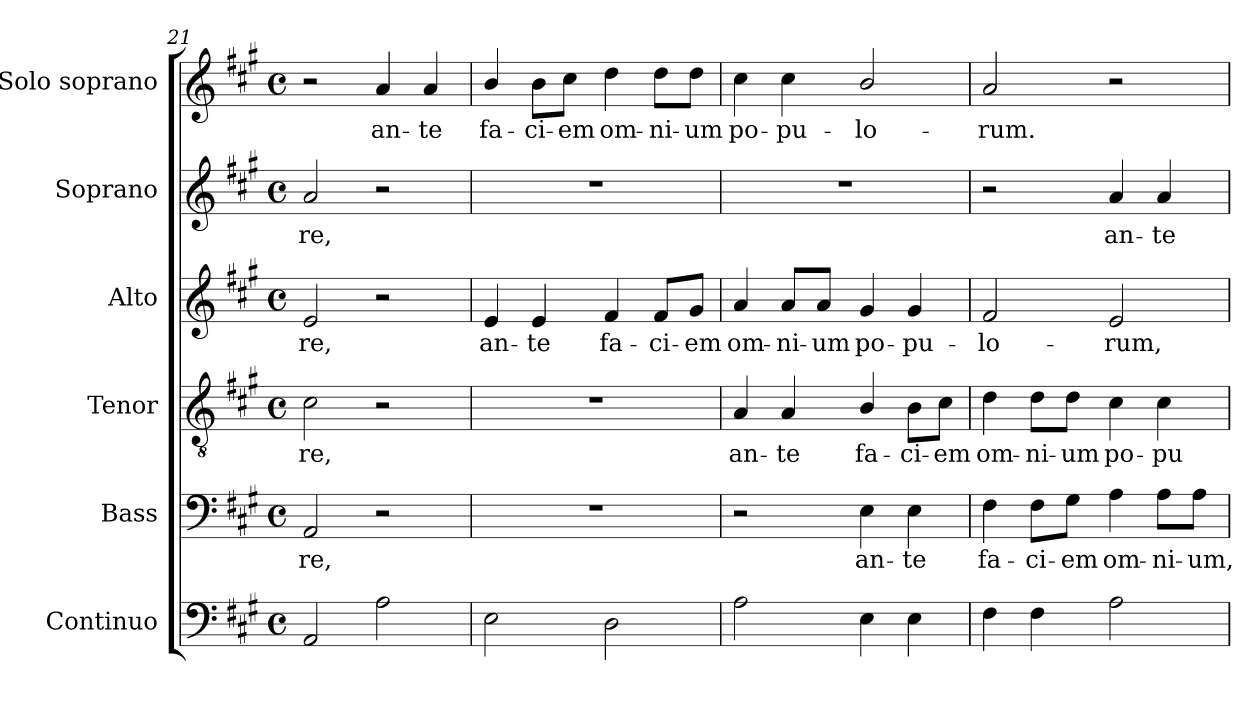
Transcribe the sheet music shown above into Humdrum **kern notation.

**kern	**kern	**text	**kern	**text	**kern	**text	**kern	**text	**kern	**text
*part6	*part5	*part5	*part4	*part4	*part3	*part3	*part2	*part2	*part1	*part1
*staff6	*staff5	*staff5	*staff4	*staff4	*staff3	*staff3	*staff2	*staff2	*staff1	*staff1
*I"Continuo	*I"Bass	*	*I"Tenor	*	*I"Alto	*	*I"Soprano	*	*I"Solo soprano	*
*I'Cont.	*I'B.	*	*I'T.	*	*I'A.	*	*I'S.	*	*I'S.	*
*clefF4	*clefF4	*	*clefGv2	*	*clefG2	*	*clefG2	*	*clefG2	*
*	*	*	*ITrd7c12	*	*	*	*	*	*	*
*k[f#c#g#]	*k[f#c#g#]	*	*k[f#c#g#]	*	*k[f#c#g#]	*	*k[f#c#g#]	*	*k[f#c#g#]	*
*A:	*A:	*	*A:	*	*A:	*	*A:	*	*A:	*
*M4/4	*M4/4	*	*M4/4	*	*M4/4	*	*M4/4	*	*M4/4	*
*met(c)	*met(c)	*	*met(c)	*	*met(c)	*	*met(c)	*	*met(c)	*
=21	=21	=21	=21	=21	=21	=21	=21	=21	=21	=21
!	!	!LO:LY:b:color=#000000	!	!	!	!	!	!	!	!
!	!	!	!	!LO:LY:b:color=#000000	!	!	!	!	!	!
!	!	!	!	!	!	!LO:LY:b:color=#000000	!	!	!	!
!	!	!	!	!	!	!	!	!LO:LY:b:color=#000000	!	!
2AAi/	2AAi/	-re,	2C#i\	-re,	2ei/	-re,	2ai/	-re,	2r	.
!	!	!	!	!	!	!	!	!	!	!LO:LY:b:color=#000000
2Ai\	2r	.	2r	.	2r	.	2r	.	4ai/	an-
!	!	!	!	!	!	!	!	!	!	!LO:LY:b:color=#000000
.	.	.	.	.	.	.	.	.	4ai/	-te
=22	=22	=22	=22	=22	=22	=22	=22	=22	=22	=22
!	!	!	!	!	!	!LO:LY:b:color=#000000	!	!	!	!
!	!	!	!	!	!	!	!	!	!	!LO:LY:b:color=#000000
2Ei\	1r	.	1r	.	4ei/	an-	1r	.	4bi/	fa-
!	!	!	!	!	!	!LO:LY:b:color=#000000	!	!	!	!
!	!	!	!	!	!	!	!	!	!	!LO:LY:b:color=#000000
.	.	.	.	.	4ei/	-te	.	.	8bi\L	-ci-
!	!	!	!	!	!	!	!	!	!	!LO:LY:b:color=#000000
.	.	.	.	.	.	.	.	.	8cc#i\J	-em
!	!	!	!	!	!	!LO:LY:b:color=#000000	!	!	!	!
!	!	!	!	!	!	!	!	!	!	!LO:LY:b:color=#000000
2Di\	.	.	.	.	4f#i/	fa-	.	.	4ddi\	om-
!	!	!	!	!	!	!LO:LY:b:color=#000000	!	!	!	!
!	!	!	!	!	!	!	!	!	!	!LO:LY:b:color=#000000
.	.	.	.	.	8f#i/L	-ci-	.	.	8ddi\L	-ni-
!	!	!	!	!	!	!LO:LY:b:color=#000000	!	!	!	!
!	!	!	!	!	!	!	!	!	!	!LO:LY:b:color=#000000
.	.	.	.	.	8g#i/J	-em	.	.	8ddi\J	-um
!!LO:PB:g=z
=23	=23	=23	=23	=23	=23	=23	=23	=23	=23	=23
!	!	!	!	!LO:LY:b:color=#000000	!	!	!	!	!	!
!	!	!	!	!	!	!LO:LY:b:color=#000000	!	!	!	!
!	!	!	!	!	!	!	!	!	!	!LO:LY:b:color=#000000
2Ai\	2r	.	4AAi/	an-	4ai/	om-	1r	.	4cc#i\	po-
!	!	!	!	!LO:LY:b:color=#000000	!	!	!	!	!	!
!	!	!	!	!	!	!LO:LY:b:color=#000000	!	!	!	!
!	!	!	!	!	!	!	!	!	!	!LO:LY:b:color=#000000
.	.	.	4AAi/	-te	8ai/L	-ni-	.	.	4cc#i\	-pu-
!	!	!	!	!	!	!LO:LY:b:color=#000000	!	!	!	!
.	.	.	.	.	8ai/J	-um	.	.	.	.
!	!	!LO:LY:b:color=#000000	!	!	!	!	!	!	!	!
!	!	!	!	!LO:LY:b:color=#000000	!	!	!	!	!	!
!	!	!	!	!	!	!LO:LY:b:color=#000000	!	!	!	!
!	!	!	!	!	!	!	!	!	!	!LO:LY:b:color=#000000
4Ei\	4Ei\	an-	4BBi/	fa-	4g#i/	po-	.	.	2bi/	-lo-
!	!	!LO:LY:b:color=#000000	!	!	!	!	!	!	!	!
!	!	!	!	!LO:LY:b:color=#000000	!	!	!	!	!	!
!	!	!	!	!	!	!LO:LY:b:color=#000000	!	!	!	!
4Ei\	4Ei\	-te	8BBi\L	-ci-	4g#i/	-pu-	.	.	.	.
!	!	!	!	!LO:LY:b:color=#000000	!	!	!	!	!	!
.	.	.	8C#i\J	-em	.	.	.	.	.	.
=24	=24	=24	=24	=24	=24	=24	=24	=24	=24	=24
!	!	!LO:LY:b:color=#000000	!	!	!	!	!	!	!	!
!	!	!	!	!LO:LY:b:color=#000000	!	!	!	!	!	!
!	!	!	!	!	!	!LO:LY:b:color=#000000	!	!	!	!
!	!	!	!	!	!	!	!	!	!	!LO:LY:b:color=#000000
4F#i\	4F#i\	fa-	4Di\	om-	2f#i/	-lo-	2r	.	2ai/	-rum.
!	!	!LO:LY:b:color=#000000	!	!	!	!	!	!	!	!
!	!	!	!	!LO:LY:b:color=#000000	!	!	!	!	!	!
4F#i\	8F#i\L	-ci-	8Di\L	-ni-	.	.	.	.	.	.
!	!	!LO:LY:b:color=#000000	!	!	!	!	!	!	!	!
!	!	!	!	!LO:LY:b:color=#000000	!	!	!	!	!	!
.	8G#i\J	-em	8Di\J	-um	.	.	.	.	.	.
!	!	!LO:LY:b:color=#000000	!	!	!	!	!	!	!	!
!	!	!	!	!LO:LY:b:color=#000000	!	!	!	!	!	!
!	!	!	!	!	!	!LO:LY:b:color=#000000	!	!	!	!
!	!	!	!	!	!	!	!	!LO:LY:b:color=#000000	!	!
2Ai\	4Ai\	om-	4C#i\	po-	2ei/	-rum,	4ai/	an-	2r	.
!	!	!LO:LY:b:color=#000000	!	!	!	!	!	!	!	!
!	!	!	!	!LO:LY:b:color=#000000	!	!	!	!	!	!
!	!	!	!	!	!	!	!	!LO:LY:b:color=#000000	!	!
.	8Ai\L	-ni-	4C#i\	-pu-	.	.	4ai/	-te	.	.
!	!	!LO:LY:b:color=#000000	!	!	!	!	!	!	!	!
.	8Ai\J	-um,	.	.	.	.	.	.	.	.
=	=	=	=	=	=	=	=	=	=	=
*-	*-	*-	*-	*-	*-	*-	*-	*-	*-	*-
